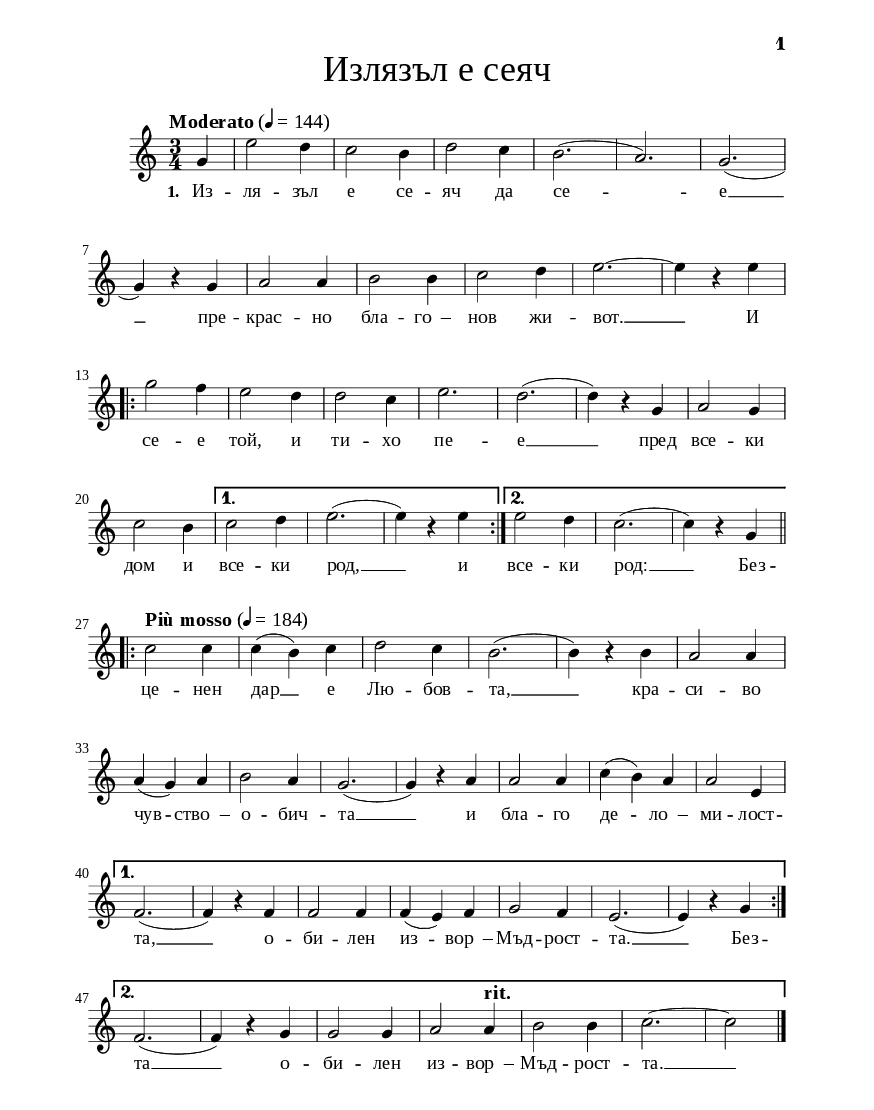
\version "2.24.4"

% include paper part and global functions
\include "include/globals.ily"

"rightBraces018a" = \markup {
  \column {
    % repeat braces
    \translate #'(0 . -8.1 )
    \right-brace #22

  }
  \column {
    % repeat numbers
    \translate #'(0 . -8.9 )
    2
  }
}

"rightBraces018b" = \markup {
  \column {
    % repeat braces
    \translate #'(0 . -4.4 )
    \right-brace #48

  }
  \column {
    % repeat numbers
    \translate #'(0 . -5.2 )
    2
  }
}

"rightBraces018c" = \markup {
  \column {
    % repeat braces
    \translate #'(0 . -9.7 )
    \right-brace #22

  }
  \column {
    % repeat numbers
    \translate #'(0 . -11.2 )
    2
  }
}

\bookpart {
  \label #'ref018
  \tocItem \markup "Излязъл е сеяч"
  \include "include/bookpart-paper.ily"
  \score {
    \include "include/score-layout.ily"

    \new Voice \absolute  {
      \clef treble
      \key c \major
      \time 3/4
      \tempoFunc "Moderato" 4 "144"

      \partial 4 g'4| e''2 d''4| c''2 b'4|d''2 c''4| b'2. (|a'2.) g'2. (| \break

      g'4 ) r4 g'4 | a'2 a'4 | b'2 b'4 | c''2 d''4 | e''2.~ e''4 r4 e'' | \break

      \repeat volta 2 {
        g''2 f''4 | e''2 d''4 | d''2 c''4 | e''2.| d''2. ( |d''4) r4 g'4| a'2 g'4| \break

        c''2 b'4 |
      }
      \alternative {
        {  c''2 d''4| e''2. (| e''4 ) r4  e''4| }
        { e''2 d''4 | c''2. (| c''4 )  r4 g'4  |  \break }
      }

      \repeat volta 2 {
        \tempoFunc "Più mosso" 4 "184"
        \bar ".|:-||" c''2 c''4 | c''4 ( b'4 ) c''4 | d''2 c''4 | b'2. (| b'4 ) r4 b'4 | a'2 a'4 | \break
        a'4 ( g'4 ) a'4 | b'2 a'4 | g'2. ( | g'4 ) r4 a'4 | a'2 a'4 | c''4 ( b'4) a'4 | a'2 e'4 |  \break
      }
      \alternative {
        {  f'2. (|  f'4 )  r4 f'4 | f'2 f'4 | f'4 ( e'4 ) f'4 | g'2 f'4 |e'2. (| e'4 ) r4 g'4   \break }
        {
          f'2. (|  f'4 ) r4 g'4 | g'2 g'4 | a'2
          % \override Score.RehearsalMark.outside-staff-priority = #99
          \override Score.MetronomeMark.outside-staff-priority = #99
          \tempo"rit."  % places rit. below alternative bracket
          a'4 | b'2 b'4 | c''2. ~ | c''2  \bar "|."
        }
      }
    }

    \addlyrics {
      \set stanza = "1. " Из -- ля -- зъл е се -- яч да се -- е __
      пре -- крас -- но бла -- "го  –" нов жи -- вот. __ И
      се -- е той, и ти -- хо пе -- е __ пред все -- ки
      дом и все -- ки род, __  и все -- ки род: __ Без --
      це -- нен дар __ е Лю -- бов -- та, __ кра --  си -- во
      чув -- "ство  –" о -- бич -- та __  и бла -- го де -- "ло  –" ми -- лост --
      та, __  о -- би -- лен из -- "вор  –" Мъд -- рост -- та. __ Без --
      та  __  о -- би -- лен из -- "вор  –" Мъд -- рост -- та. __
    }

    \header {
      title = \titleFunc #'ref_desc_2 "Излязъл е сеяч" "Izljazăl e sejač"
    }

    \midi{}

  } % score



  \markup \abs-fontsize #11 \override #`(baseline-skip . ,bgCoupletBaselineSkip) {
    
    \fill-line {
      \column {
        \line {
          \bold "2."
          \column {
            "И който чуе, в миг потръпва"
            "от тоя благ и мил напев;"
            "и просиява, и възкръсва,"
            "и благославя тоз посев."
          }  \"rightBraces018a"
        }

        \vspace #1.1
        \line{ \italic"    Припев:"}
        %\vspace #0.3
        \line {
          "   "
          \column {
            "Безценен дар е Любовта,"
            "красиво чувство – обичта"
            "и благо дело – милостта,"
            "обилен извор – Мъдростта."
          } \"rightBraces018b"
        }
        \vspace #1
        \line {
          \bold "3."
          \column {
            "Любов вселената облива,"
            "от обич грее всяка твар;"
            "живот в живота се прелива,"
            "тук няма вече млад и стар."
          } \"rightBraces018a"
        }
        \vspace #1
        \line {
          \bold " "
          \column {
            \italic "  Припев ..."
          }
        }
      }
    }
  }

} % bookpart
